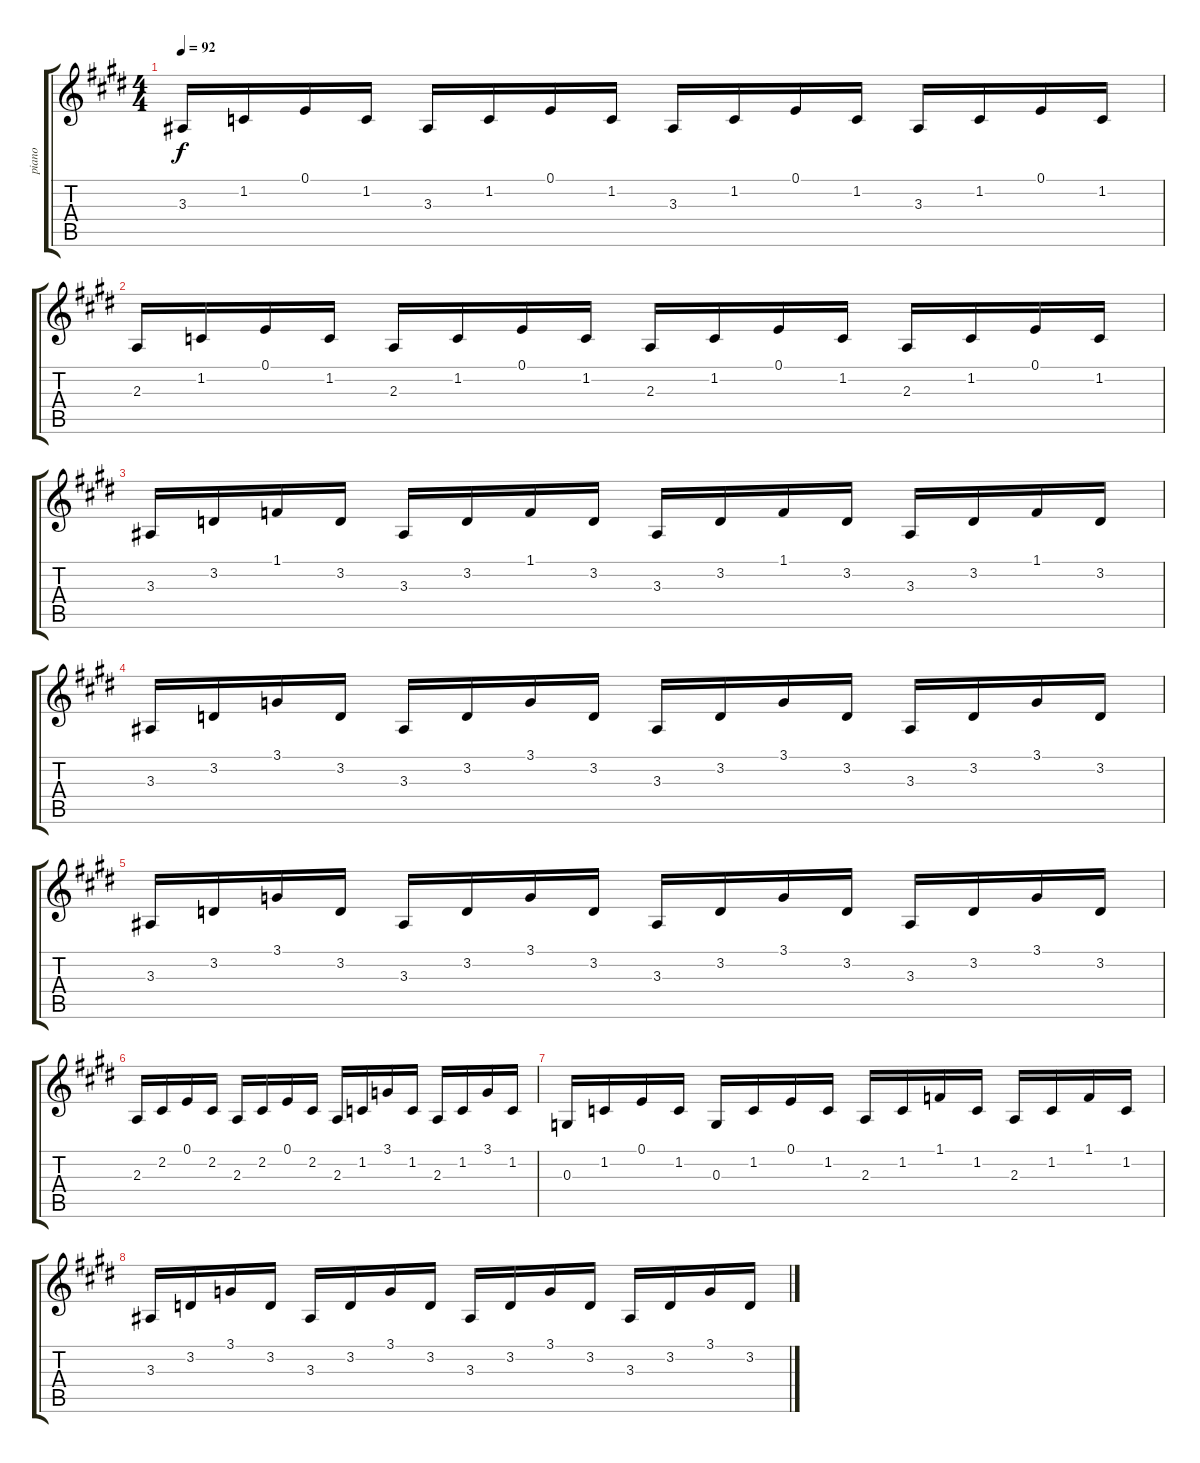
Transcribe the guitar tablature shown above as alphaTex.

\track ("piano" "piano") {instrument brightacousticpiano}
\staff {score tabs}
\tuning (E4 B3 G3 D3 A2 E2) {hide}
\ts (4 4)
\tempo 92
\clef g2
\ks e
3.3.16{dy f} 1.2.16 0.1.16 1.2.16 3.3.16 1.2.16 0.1.16 1.2.16 3.3.16 1.2.16 0.1.16 1.2.16 3.3.16 1.2.16 0.1.16 1.2.16 |
2.3.16 1.2.16 0.1.16 1.2.16 2.3.16 1.2.16 0.1.16 1.2.16 2.3.16 1.2.16 0.1.16 1.2.16 2.3.16 1.2.16 0.1.16 1.2.16 |
3.3.16 3.2.16 1.1.16 3.2.16 3.3.16 3.2.16 1.1.16 3.2.16 3.3.16 3.2.16 1.1.16 3.2.16 3.3.16 3.2.16 1.1.16 3.2.16 |
3.3.16 3.2.16 3.1.16 3.2.16 3.3.16 3.2.16 3.1.16 3.2.16 3.3.16 3.2.16 3.1.16 3.2.16 3.3.16 3.2.16 3.1.16 3.2.16 |
3.3.16 3.2.16 3.1.16 3.2.16 3.3.16 3.2.16 3.1.16 3.2.16 3.3.16 3.2.16 3.1.16 3.2.16 3.3.16 3.2.16 3.1.16 3.2.16 |
2.3.16 2.2.16 0.1.16 2.2.16 2.3.16 2.2.16 0.1.16 2.2.16 2.3.16 1.2.16 3.1.16 1.2.16 2.3.16 1.2.16 3.1.16 1.2.16 |
0.3.16 1.2.16 0.1.16 1.2.16 0.3.16 1.2.16 0.1.16 1.2.16 2.3.16 1.2.16 1.1.16 1.2.16 2.3.16 1.2.16 1.1.16 1.2.16 |
3.3.16 3.2.16 3.1.16 3.2.16 3.3.16 3.2.16 3.1.16 3.2.16 3.3.16 3.2.16 3.1.16 3.2.16 3.3.16 3.2.16 3.1.16 3.2.16
